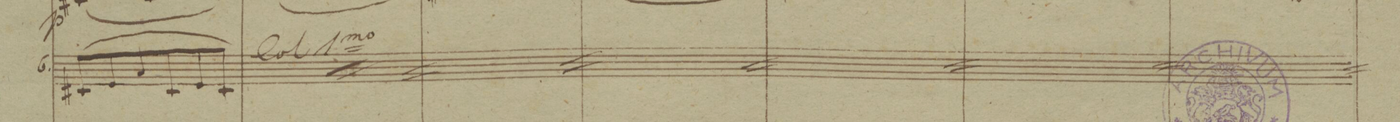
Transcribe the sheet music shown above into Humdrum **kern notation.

**kern	**dynam	**dynam
*I"6.	*	*
*clefG2	*	*
*k[b-]	*	*
*M3/4	*	*
(>8c#X/L	.	p
8e/	.	.
8a/	.	.
8c#/	.	.
8e/	.	.
8c#/J)	.	.
=16	=16	=16
(8d/L	.	.
8f/	.	.
8a/	.	.
8d/	.	.
8f/	.	.
8d/J)	.	.
=17	=17	=17
(>8c#X/L	.	.
8e/	.	.
8a/	.	.
8c#/	.	.
8e/	.	.
8c#/J)	.	.
=18	=18	=18
(8d/L	.	.
8f/	.	.
8a/	.	.
8f/	.	.
8d/	.	.
8c/J)	.	.
=19	=19	=19
(>8Bn/L	.	.
8d/	.	.
8g/	.	.
8B/	.	.
8d/	.	.
8B/J)	.	.
=20	=20	=20
(>8c/L	.	.
8e/	.	.
8g/	.	.
8e/	.	.
8c/	.	.
8B-X/J)	.	.
=21	=21	=21
(>8A/L	.	.
8c/	.	.
8f/	.	.
8c/	.	.
8A-X/	.	.
8c/J)	.	.
=22	=22	=22
*-	*-	*-
